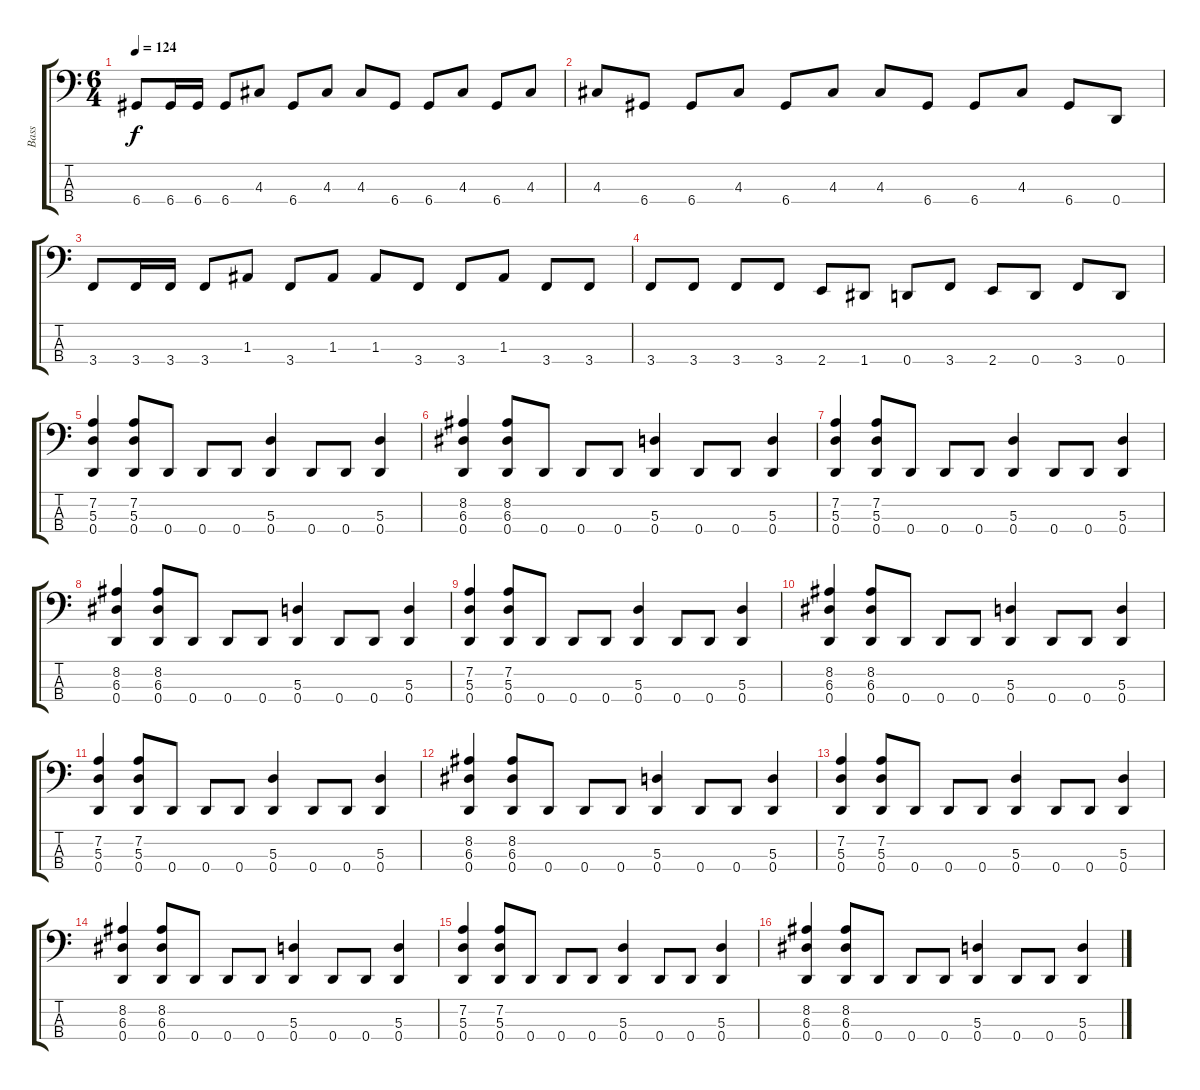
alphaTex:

\track ("Bass" "Bass") {instrument electricbassfinger}
\staff {score tabs}
\tuning (G2 D2 A1 D1) {hide}
\ts (6 4)
\tempo 124
\clef f4
\ks c
6.4.8{dy f} 6.4.16 6.4.16 6.4.8 4.3.8 6.4.8 4.3.8 4.3.8 6.4.8 6.4.8 4.3.8 6.4.8 4.3.8 |
4.3.8 6.4.8 6.4.8 4.3.8 6.4.8 4.3.8 4.3.8 6.4.8 6.4.8 4.3.8 6.4.8 0.4.8 |
3.4.8 3.4.16 3.4.16 3.4.8 1.3.8 3.4.8 1.3.8 1.3.8 3.4.8 3.4.8 1.3.8 3.4.8 3.4.8 |
3.4.8 3.4.8 3.4.8 3.4.8 2.4.8 1.4.8 0.4.8 3.4.8 2.4.8 0.4.8 3.4.8 0.4.8 |
(7.2 5.3 0.4).4 (7.2 5.3 0.4).8 0.4.8 0.4.8 0.4.8 (5.3 0.4).4 0.4.8 0.4.8 (5.3 0.4).4 |
(8.2 6.3 0.4).4 (8.2 6.3 0.4).8 0.4.8 0.4.8 0.4.8 (5.3 0.4).4 0.4.8 0.4.8 (5.3 0.4).4 |
(7.2 5.3 0.4).4 (7.2 5.3 0.4).8 0.4.8 0.4.8 0.4.8 (5.3 0.4).4 0.4.8 0.4.8 (5.3 0.4).4 |
(8.2 6.3 0.4).4 (8.2 6.3 0.4).8 0.4.8 0.4.8 0.4.8 (5.3 0.4).4 0.4.8 0.4.8 (5.3 0.4).4 |
(7.2 5.3 0.4).4 (7.2 5.3 0.4).8 0.4.8 0.4.8 0.4.8 (5.3 0.4).4 0.4.8 0.4.8 (5.3 0.4).4 |
(8.2 6.3 0.4).4 (8.2 6.3 0.4).8 0.4.8 0.4.8 0.4.8 (5.3 0.4).4 0.4.8 0.4.8 (5.3 0.4).4 |
(7.2 5.3 0.4).4 (7.2 5.3 0.4).8 0.4.8 0.4.8 0.4.8 (5.3 0.4).4 0.4.8 0.4.8 (5.3 0.4).4 |
(8.2 6.3 0.4).4 (8.2 6.3 0.4).8 0.4.8 0.4.8 0.4.8 (5.3 0.4).4 0.4.8 0.4.8 (5.3 0.4).4 |
(7.2 5.3 0.4).4 (7.2 5.3 0.4).8 0.4.8 0.4.8 0.4.8 (5.3 0.4).4 0.4.8 0.4.8 (5.3 0.4).4 |
(8.2 6.3 0.4).4 (8.2 6.3 0.4).8 0.4.8 0.4.8 0.4.8 (5.3 0.4).4 0.4.8 0.4.8 (5.3 0.4).4 |
(7.2 5.3 0.4).4 (7.2 5.3 0.4).8 0.4.8 0.4.8 0.4.8 (5.3 0.4).4 0.4.8 0.4.8 (5.3 0.4).4 |
(8.2 6.3 0.4).4 (8.2 6.3 0.4).8 0.4.8 0.4.8 0.4.8 (5.3 0.4).4 0.4.8 0.4.8 (5.3 0.4).4
